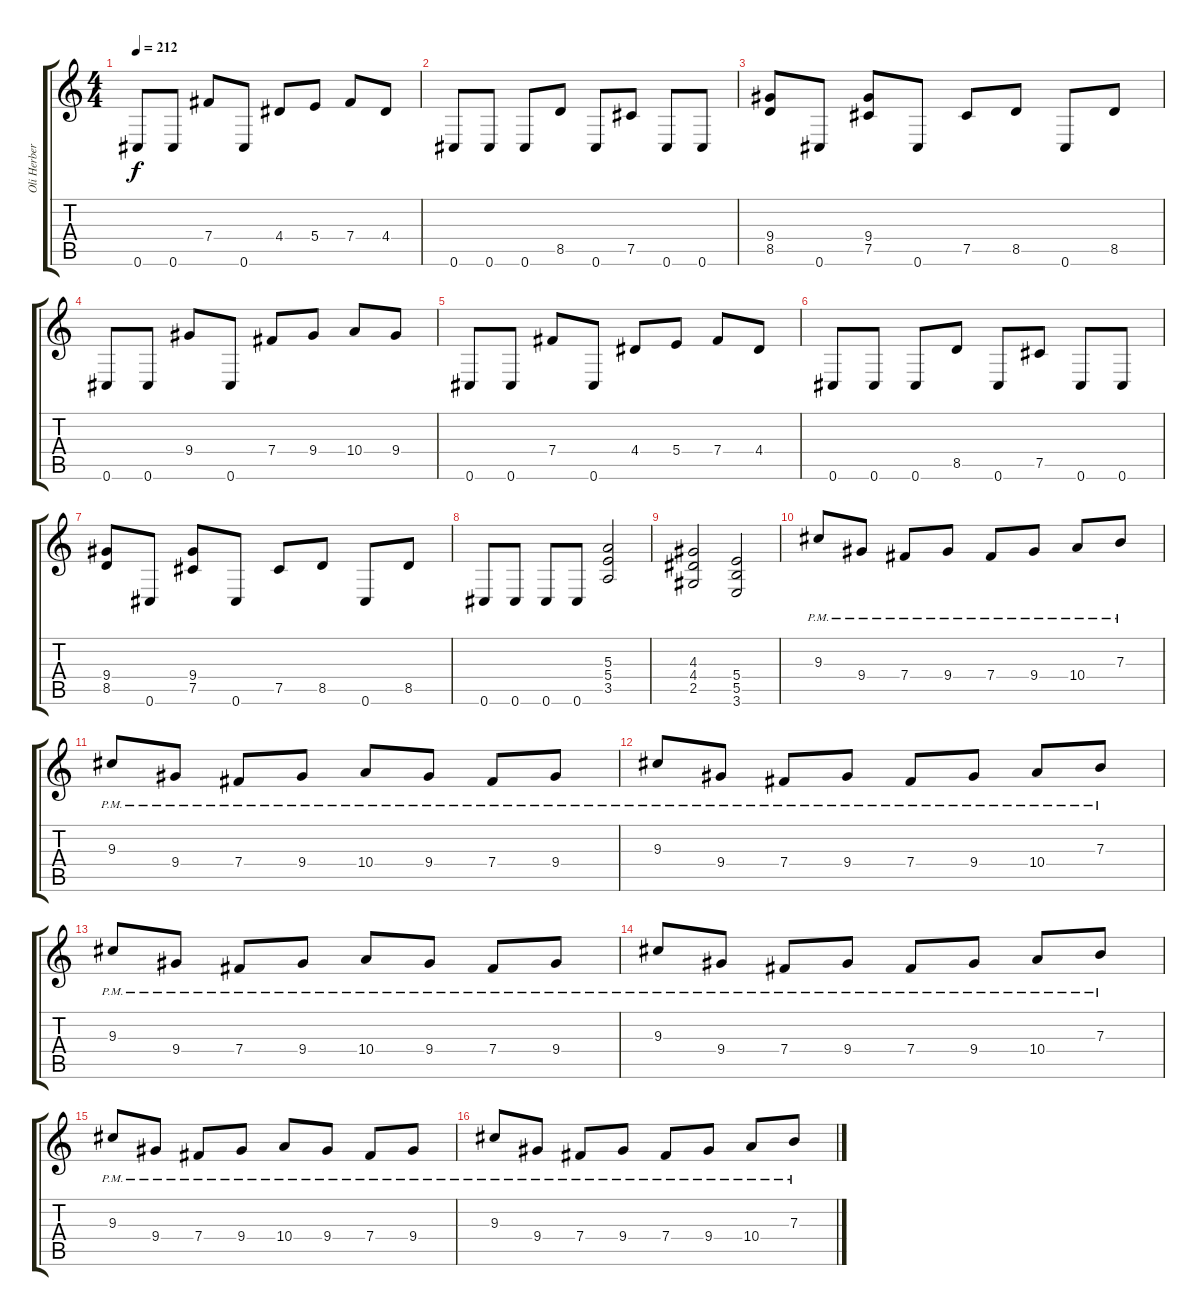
\track ("Oli Herbert" "Oli Herber") {instrument overdrivenguitar}
\staff {score tabs}
\tuning (Db4 Ab3 E3 B2 Gb2 Db2) {hide}
\ts (4 4)
\tempo 212
\clef g2
\ks c
0.6.8{dy f} 0.6.8 7.4.8 0.6.8 4.4.8 5.4.8 7.4.8 4.4.8 |
0.6.8 0.6.8 0.6.8 8.5.8 0.6.8 7.5.8 0.6.8 0.6.8 |
(9.4 8.5).8 0.6.8 (9.4 7.5).8 0.6.8 7.5.8 8.5.8 0.6.8 8.5.8 |
0.6.8 0.6.8 9.4.8 0.6.8 7.4.8 9.4.8 10.4.8 9.4.8 |
0.6.8 0.6.8 7.4.8 0.6.8 4.4.8 5.4.8 7.4.8 4.4.8 |
0.6.8 0.6.8 0.6.8 8.5.8 0.6.8 7.5.8 0.6.8 0.6.8 |
(9.4 8.5).8 0.6.8 (9.4 7.5).8 0.6.8 7.5.8 8.5.8 0.6.8 8.5.8 |
0.6.8 0.6.8 0.6.8 0.6.8 (5.3 5.4 3.5).2 |
(4.3 4.4 2.5).2 (5.4 5.5 3.6).2 |
9.3{pm}.8 9.4{pm}.8 7.4{pm}.8 9.4{pm}.8 7.4{pm}.8 9.4{pm}.8 10.4{pm}.8 7.3{pm}.8 |
9.3{pm}.8 9.4{pm}.8 7.4{pm}.8 9.4{pm}.8 10.4{pm}.8 9.4{pm}.8 7.4{pm}.8 9.4{pm}.8 |
9.3{pm}.8 9.4{pm}.8 7.4{pm}.8 9.4{pm}.8 7.4{pm}.8 9.4{pm}.8 10.4{pm}.8 7.3{pm}.8 |
9.3{pm}.8 9.4{pm}.8 7.4{pm}.8 9.4{pm}.8 10.4{pm}.8 9.4{pm}.8 7.4{pm}.8 9.4{pm}.8 |
9.3{pm}.8 9.4{pm}.8 7.4{pm}.8 9.4{pm}.8 7.4{pm}.8 9.4{pm}.8 10.4{pm}.8 7.3{pm}.8 |
9.3{pm}.8 9.4{pm}.8 7.4{pm}.8 9.4{pm}.8 10.4{pm}.8 9.4{pm}.8 7.4{pm}.8 9.4{pm}.8 |
9.3{pm}.8 9.4{pm}.8 7.4{pm}.8 9.4{pm}.8 7.4{pm}.8 9.4{pm}.8 10.4{pm}.8 7.3{pm}.8
